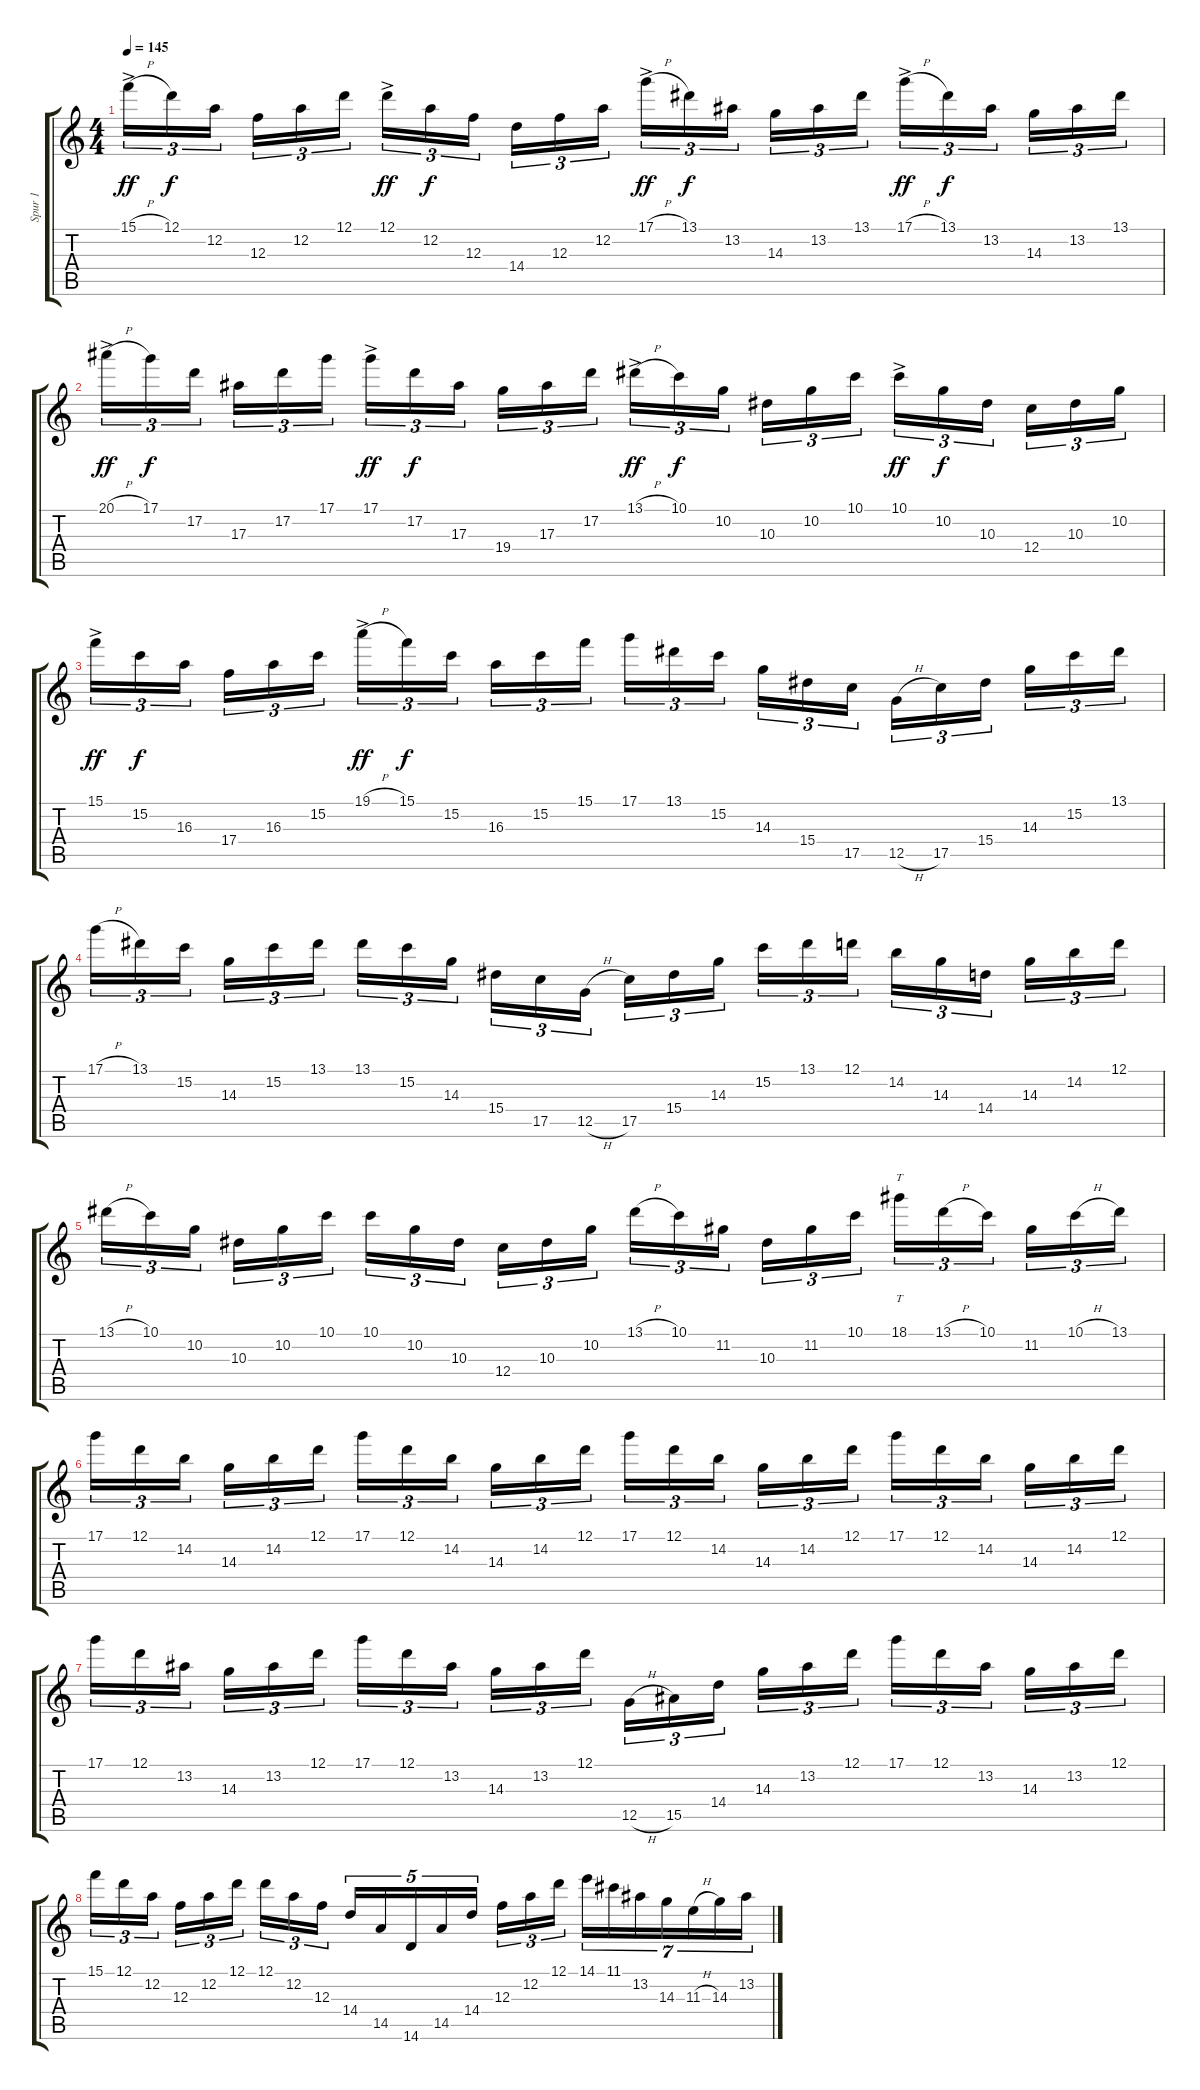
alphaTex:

\track ("Spur 1" "Spur 1") {instrument distortionguitar}
\staff {score tabs}
\tuning (D4 A3 F3 C3 G2 C2) {hide}
\ts (4 4)
\tempo 145
\clef g2
\ks c
15.1{h ac}.16{tu (3 2) dy ff} 12.1.16{tu (3 2) dy f} 12.2.16{tu (3 2)} 12.3.16{tu (3 2)} 12.2.16{tu (3 2)} 12.1.16{tu (3 2)} 12.1{ac}.16{tu (3 2) dy ff} 12.2.16{tu (3 2) dy f} 12.3.16{tu (3 2)} 14.4.16{tu (3 2)} 12.3.16{tu (3 2)} 12.2.16{tu (3 2)} 17.1{h ac}.16{tu (3 2) dy ff} 13.1.16{tu (3 2) dy f} 13.2.16{tu (3 2)} 14.3.16{tu (3 2)} 13.2.16{tu (3 2)} 13.1.16{tu (3 2)} 17.1{h ac}.16{tu (3 2) dy ff} 13.1.16{tu (3 2) dy f} 13.2.16{tu (3 2)} 14.3.16{tu (3 2)} 13.2.16{tu (3 2)} 13.1.16{tu (3 2)} |
20.1{h ac}.16{tu (3 2) dy ff} 17.1.16{tu (3 2) dy f} 17.2.16{tu (3 2)} 17.3.16{tu (3 2)} 17.2.16{tu (3 2)} 17.1.16{tu (3 2)} 17.1{ac}.16{tu (3 2) dy ff} 17.2.16{tu (3 2) dy f} 17.3.16{tu (3 2)} 19.4.16{tu (3 2)} 17.3.16{tu (3 2)} 17.2.16{tu (3 2)} 13.1{h ac}.16{tu (3 2) dy ff} 10.1.16{tu (3 2) dy f} 10.2.16{tu (3 2)} 10.3.16{tu (3 2)} 10.2.16{tu (3 2)} 10.1.16{tu (3 2)} 10.1{ac}.16{tu (3 2) dy ff} 10.2.16{tu (3 2) dy f} 10.3.16{tu (3 2)} 12.4.16{tu (3 2)} 10.3.16{tu (3 2)} 10.2.16{tu (3 2)} |
15.1{ac}.16{tu (3 2) dy ff} 15.2.16{tu (3 2) dy f} 16.3.16{tu (3 2)} 17.4.16{tu (3 2)} 16.3.16{tu (3 2)} 15.2.16{tu (3 2)} 19.1{h ac}.16{tu (3 2) dy ff} 15.1.16{tu (3 2) dy f} 15.2.16{tu (3 2)} 16.3.16{tu (3 2)} 15.2.16{tu (3 2)} 15.1.16{tu (3 2)} 17.1.16{tu (3 2)} 13.1.16{tu (3 2)} 15.2.16{tu (3 2)} 14.3.16{tu (3 2)} 15.4.16{tu (3 2)} 17.5.16{tu (3 2)} 12.5{h}.16{tu (3 2)} 17.5.16{tu (3 2)} 15.4.16{tu (3 2)} 14.3.16{tu (3 2)} 15.2.16{tu (3 2)} 13.1.16{tu (3 2)} |
17.1{h}.16{tu (3 2)} 13.1.16{tu (3 2)} 15.2.16{tu (3 2)} 14.3.16{tu (3 2)} 15.2.16{tu (3 2)} 13.1.16{tu (3 2)} 13.1.16{tu (3 2)} 15.2.16{tu (3 2)} 14.3.16{tu (3 2)} 15.4.16{tu (3 2)} 17.5.16{tu (3 2)} 12.5{h}.16{tu (3 2)} 17.5.16{tu (3 2)} 15.4.16{tu (3 2)} 14.3.16{tu (3 2)} 15.2.16{tu (3 2)} 13.1.16{tu (3 2)} 12.1.16{tu (3 2)} 14.2.16{tu (3 2)} 14.3.16{tu (3 2)} 14.4.16{tu (3 2)} 14.3.16{tu (3 2)} 14.2.16{tu (3 2)} 12.1.16{tu (3 2)} |
13.1{h}.16{tu (3 2)} 10.1.16{tu (3 2)} 10.2.16{tu (3 2)} 10.3.16{tu (3 2)} 10.2.16{tu (3 2)} 10.1.16{tu (3 2)} 10.1.16{tu (3 2)} 10.2.16{tu (3 2)} 10.3.16{tu (3 2)} 12.4.16{tu (3 2)} 10.3.16{tu (3 2)} 10.2.16{tu (3 2)} 13.1{h}.16{tu (3 2)} 10.1.16{tu (3 2)} 11.2.16{tu (3 2)} 10.3.16{tu (3 2)} 11.2.16{tu (3 2)} 10.1.16{tu (3 2)} 18.1.16{tt tu (3 2)} 13.1{h}.16{tu (3 2)} 10.1.16{tu (3 2)} 11.2.16{tu (3 2)} 10.1{h}.16{tu (3 2)} 13.1.16{tu (3 2)} |
17.1.16{tu (3 2)} 12.1.16{tu (3 2)} 14.2.16{tu (3 2)} 14.3.16{tu (3 2)} 14.2.16{tu (3 2)} 12.1.16{tu (3 2)} 17.1.16{tu (3 2)} 12.1.16{tu (3 2)} 14.2.16{tu (3 2)} 14.3.16{tu (3 2)} 14.2.16{tu (3 2)} 12.1.16{tu (3 2)} 17.1.16{tu (3 2)} 12.1.16{tu (3 2)} 14.2.16{tu (3 2)} 14.3.16{tu (3 2)} 14.2.16{tu (3 2)} 12.1.16{tu (3 2)} 17.1.16{tu (3 2)} 12.1.16{tu (3 2)} 14.2.16{tu (3 2)} 14.3.16{tu (3 2)} 14.2.16{tu (3 2)} 12.1.16{tu (3 2)} |
17.1.16{tu (3 2)} 12.1.16{tu (3 2)} 13.2.16{tu (3 2)} 14.3.16{tu (3 2)} 13.2.16{tu (3 2)} 12.1.16{tu (3 2)} 17.1.16{tu (3 2)} 12.1.16{tu (3 2)} 13.2.16{tu (3 2)} 14.3.16{tu (3 2)} 13.2.16{tu (3 2)} 12.1.16{tu (3 2)} 12.5{h}.16{tu (3 2)} 15.5.16{tu (3 2)} 14.4.16{tu (3 2)} 14.3.16{tu (3 2)} 13.2.16{tu (3 2)} 12.1.16{tu (3 2)} 17.1.16{tu (3 2)} 12.1.16{tu (3 2)} 13.2.16{tu (3 2)} 14.3.16{tu (3 2)} 13.2.16{tu (3 2)} 12.1.16{tu (3 2)} |
15.1.16{tu (3 2)} 12.1.16{tu (3 2)} 12.2.16{tu (3 2)} 12.3.16{tu (3 2)} 12.2.16{tu (3 2)} 12.1.16{tu (3 2)} 12.1.16{tu (3 2)} 12.2.16{tu (3 2)} 12.3.16{tu (3 2)} 14.4.16{tu (5 4)} 14.5.16{tu (5 4)} 14.6.16{tu (5 4)} 14.5.16{tu (5 4)} 14.4.16{tu (5 4)} 12.3.16{tu (3 2)} 12.2.16{tu (3 2)} 12.1.16{tu (3 2)} 14.1.16{tu (7 4)} 11.1.16{tu (7 4)} 13.2.16{tu (7 4)} 14.3.16{tu (7 4)} 11.3{h}.16{tu (7 4)} 14.3.16{tu (7 4)} 13.2.16{tu (7 4)}
